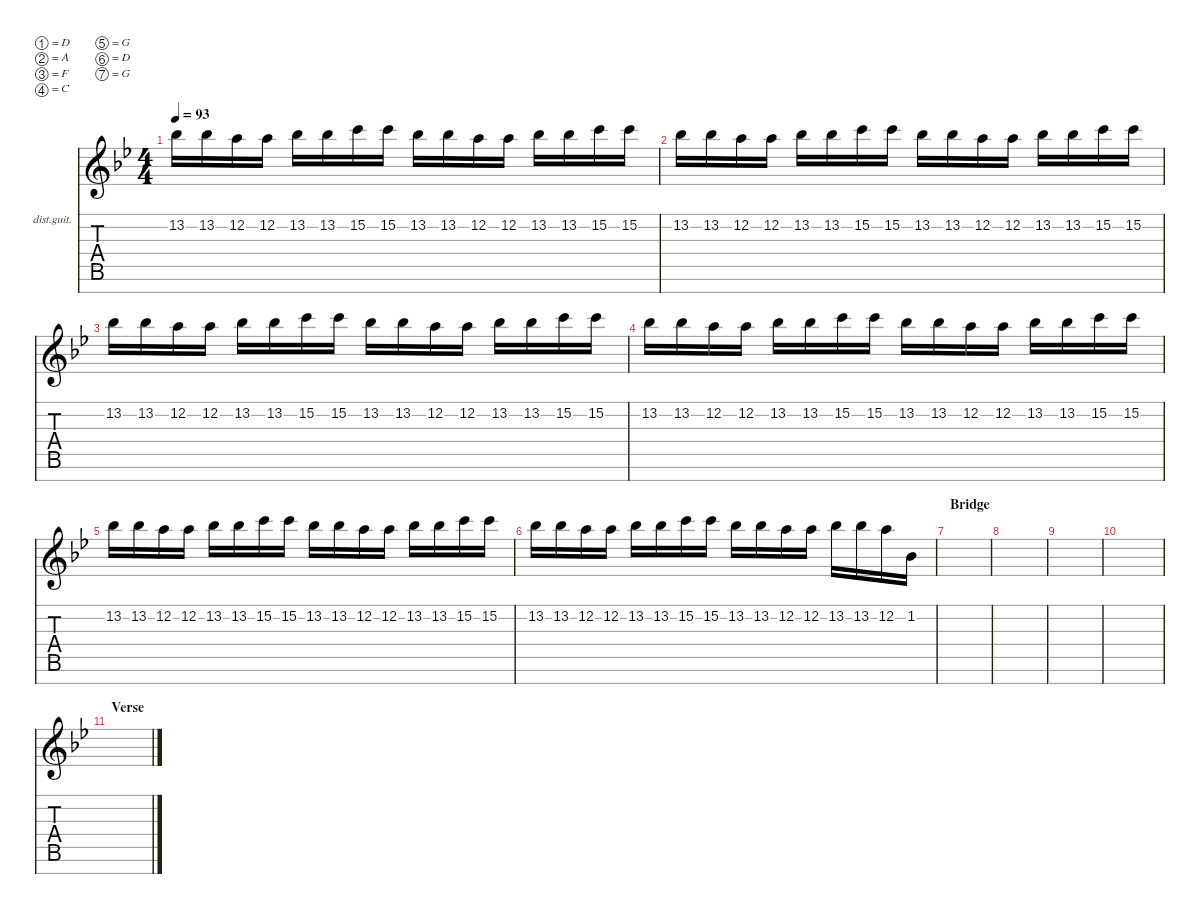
\defaultSystemsLayout 2
\hideDynamics
\bracketExtendMode nobrackets
\firstSystemTrackNameOrientation horizontal
\otherSystemsTrackNameOrientation horizontal
\track ("Lead" "dist.guit.") {defaultSystemsLayout 2 solo instrument distortionguitar}
\staff {score tabs}
\tuning (D4 A3 F3 C3 G2 D2 G1)
\ts (4 4)
\scale
1.0532
\tempo 93
\accidentals auto
\clef g2
\ottava regular
\simile none
\scale
1.05057
\ks gminor
13.2.16{dy mf instrument distortionguitar} 13.2.16 12.2.16 12.2.16 13.2.16 13.2.16 15.2.16 15.2.16 13.2.16 13.2.16 12.2.16 12.2.16 13.2.16 13.2.16 15.2.16 15.2.16 |
\scale
0.946802
\scale
0.949433 13.2.16 13.2.16 12.2.16 12.2.16 13.2.16 13.2.16 15.2.16 15.2.16 13.2.16 13.2.16 12.2.16 12.2.16 13.2.16 13.2.16 15.2.16 15.2.16 |
\scale
1.03306
\scale
1.02254 13.2.16 13.2.16 12.2.16 12.2.16 13.2.16 13.2.16 15.2.16 15.2.16 13.2.16 13.2.16 12.2.16 12.2.16 13.2.16 13.2.16 15.2.16 15.2.16 |
\scale
0.966937
\scale
0.977463 13.2.16 13.2.16 12.2.16 12.2.16 13.2.16 13.2.16 15.2.16 15.2.16 13.2.16 13.2.16 12.2.16 12.2.16 13.2.16 13.2.16 15.2.16 15.2.16 |
\scale
1.03043
\scale
1.03043 13.2.16 13.2.16 12.2.16 12.2.16 13.2.16 13.2.16 15.2.16 15.2.16 13.2.16 13.2.16 12.2.16 12.2.16 13.2.16 13.2.16 15.2.16 15.2.16 |
\scale
0.969568
\scale
0.969568 13.2.16 13.2.16 12.2.16 12.2.16 13.2.16 13.2.16 15.2.16 15.2.16 13.2.16 13.2.16 12.2.16 12.2.16 13.2.16 13.2.16 12.2.16 1.2.16 |
\section ("" "Bridge")
\scale
1.03043
\scale
1.03043 |
\scale
0.969568
\scale
0.969568 |
\scale
1.02601
\scale
1.02601 |
\scale
0.973989
\scale
0.973989 |
\section ("" "Verse")
\scale
1.03043
\scale
1.03043 |
\scale
0.969568
\scale
0.969568 |
\scale
1.03043
\scale
1.03043 |
\scale
0.969568
\scale
0.969568 |
\scale
1.03043
\scale
1.03043 |
\scale
0.969568
\scale
0.969568
